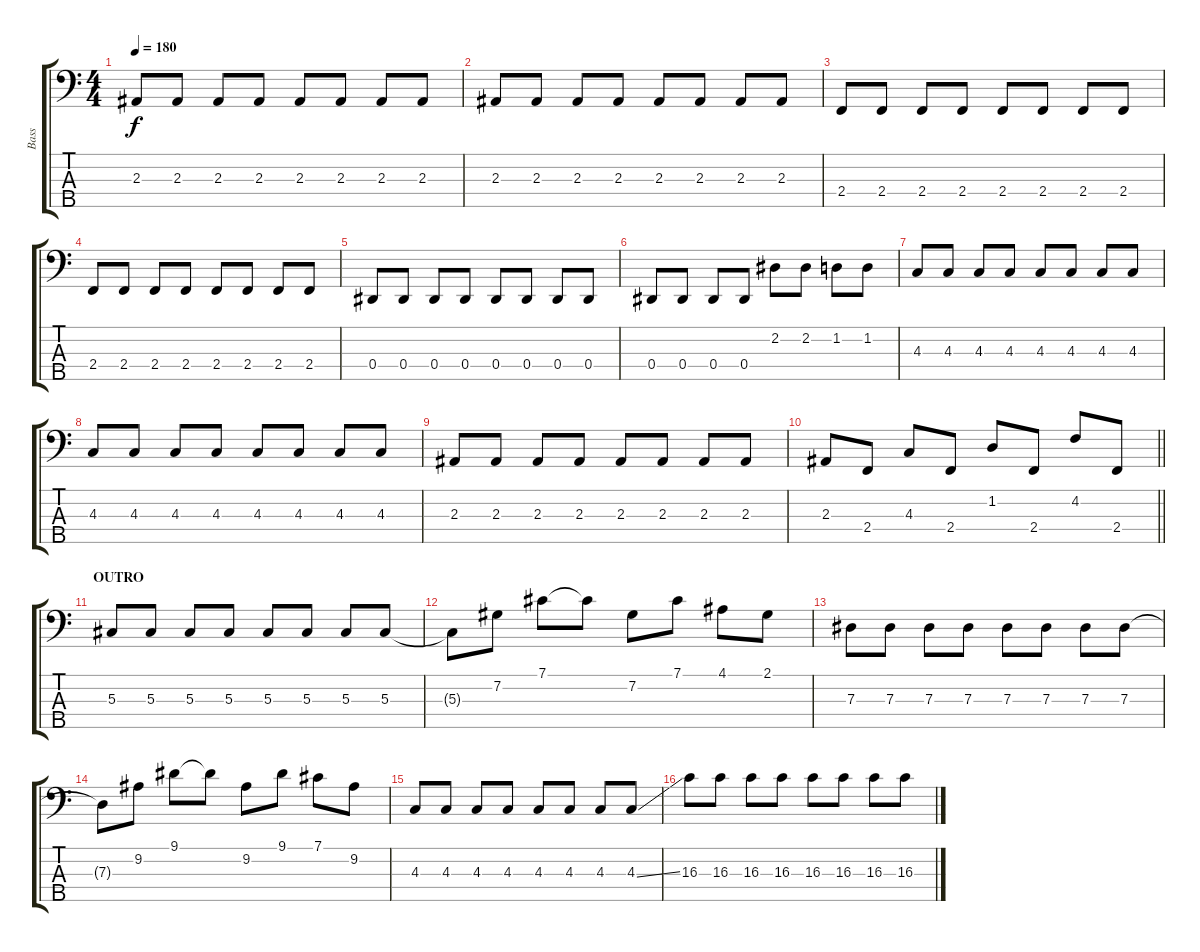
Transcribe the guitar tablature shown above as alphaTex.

\track ("Bass" "Bass") {instrument electricbassfinger}
\staff {score tabs}
\tuning (Gb2 Db2 Ab1 Eb1 Bb0) {hide}
\ts (4 4)
\tempo 180
\clef f4
\ks c
2.3.8{dy f} 2.3.8 2.3.8 2.3.8 2.3.8 2.3.8 2.3.8 2.3.8 |
2.3.8 2.3.8 2.3.8 2.3.8 2.3.8 2.3.8 2.3.8 2.3.8 |
2.4.8 2.4.8 2.4.8 2.4.8 2.4.8 2.4.8 2.4.8 2.4.8 |
2.4.8 2.4.8 2.4.8 2.4.8 2.4.8 2.4.8 2.4.8 2.4.8 |
0.4.8 0.4.8 0.4.8 0.4.8 0.4.8 0.4.8 0.4.8 0.4.8 |
0.4.8 0.4.8 0.4.8 0.4.8 2.2.8 2.2.8 1.2.8 1.2.8 |
4.3.8 4.3.8 4.3.8 4.3.8 4.3.8 4.3.8 4.3.8 4.3.8 |
4.3.8 4.3.8 4.3.8 4.3.8 4.3.8 4.3.8 4.3.8 4.3.8 |
2.3.8 2.3.8 2.3.8 2.3.8 2.3.8 2.3.8 2.3.8 2.3.8 |
\barLineRight lightlight
2.3.8 2.4.8 4.3.8 2.4.8 1.2.8 2.4.8 4.2.8 2.4.8 |
\section ("" "OUTRO")
5.3.8 5.3.8 5.3.8 5.3.8 5.3.8 5.3.8 5.3.8 5.3.8 |
5.3{t}.8 7.2.8 7.1.8 7.1{t}.8 7.2.8 7.1.8 4.1.8 2.1.8 |
7.3.8 7.3.8 7.3.8 7.3.8 7.3.8 7.3.8 7.3.8 7.3.8 |
7.3{t}.8 9.2.8 9.1.8 9.1{t}.8 9.2.8 9.1.8 7.1.8 9.2.8 |
4.3.8 4.3.8 4.3.8 4.3.8 4.3.8 4.3.8 4.3.8 4.3{ss}.8 |
16.3.8 16.3.8 16.3.8 16.3.8 16.3.8 16.3.8 16.3.8 16.3.8
